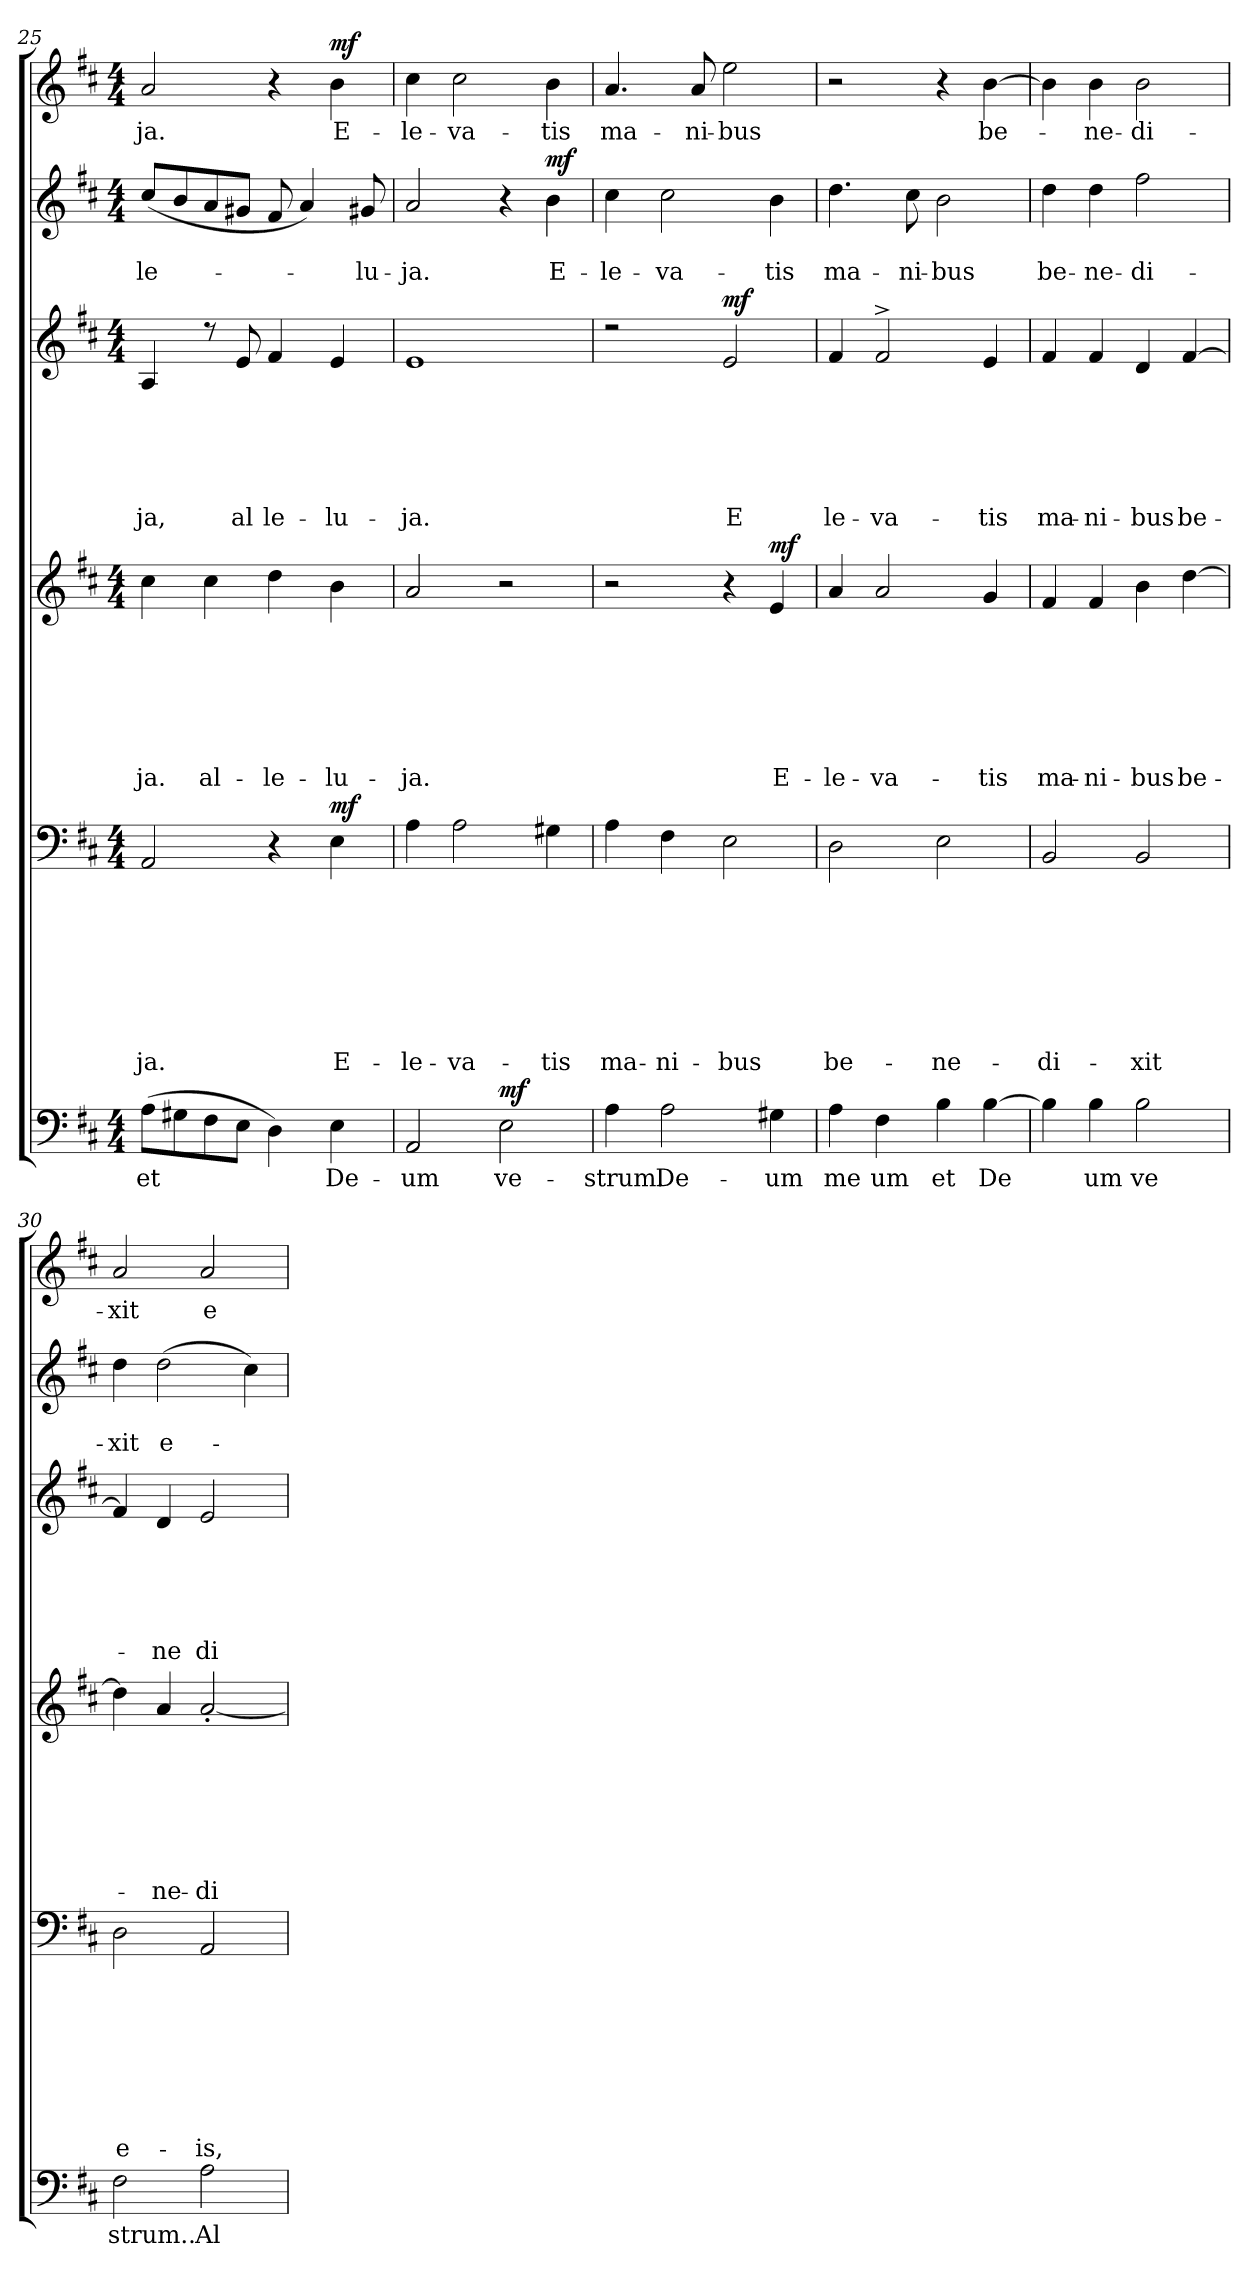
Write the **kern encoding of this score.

**kern	**text	**dynam	**kern	**text	**text	**text	**text	**text	**text	**text	**text	**dynam	**kern	**text	**text	**text	**text	**text	**text	**text	**dynam	**kern	**text	**text	**text	**text	**text	**dynam	**kern	**text	**text	**dynam	**kern	**text	**dynam
*part6	*part6	*part6	*part5	*part5	*part5	*part5	*part5	*part5	*part5	*part5	*part5	*part5	*part4	*part4	*part4	*part4	*part4	*part4	*part4	*part4	*part4	*part3	*part3	*part3	*part3	*part3	*part3	*part3	*part2	*part2	*part2	*part2	*part1	*part1	*part1
*staff6	*staff6	*staff6	*staff5	*staff5	*staff5	*staff5	*staff5	*staff5	*staff5	*staff5	*staff5	*staff5	*staff4	*staff4	*staff4	*staff4	*staff4	*staff4	*staff4	*staff4	*staff4	*staff3	*staff3	*staff3	*staff3	*staff3	*staff3	*staff3	*staff2	*staff2	*staff2	*staff2	*staff1	*staff1	*staff1
!!LO:LB:g=z
*clefF4	*	*	*clefF4	*	*	*	*	*	*	*	*	*	*clefG2	*	*	*	*	*	*	*	*	*clefG2	*	*	*	*	*	*	*clefG2	*	*	*	*clefG2	*	*
*	*	*	*	*	*	*	*	*	*	*	*	*	*ITrd7c12	*	*	*	*	*	*	*	*	*	*	*	*	*	*	*	*	*	*	*	*	*	*
*k[f#c#]	*	*	*k[f#c#]	*	*	*	*	*	*	*	*	*	*k[f#c#]	*	*	*	*	*	*	*	*	*k[f#c#]	*	*	*	*	*	*	*k[f#c#]	*	*	*	*k[f#c#]	*	*
*D:	*	*	*D:	*	*	*	*	*	*	*	*	*	*D:	*	*	*	*	*	*	*	*	*D:	*	*	*	*	*	*	*D:	*	*	*	*D:	*	*
*M4/4	*	*	*M4/4	*	*	*	*	*	*	*	*	*	*M4/4	*	*	*	*	*	*	*	*	*M4/4	*	*	*	*	*	*	*M4/4	*	*	*	*M4/4	*	*
=25	=25	=25	=25	=25	=25	=25	=25	=25	=25	=25	=25	=25	=25	=25	=25	=25	=25	=25	=25	=25	=25	=25	=25	=25	=25	=25	=25	=25	=25	=25	=25	=25	=25	=25	=25
!	!LO:LY:b	!	!	!	!	!	!	!	!	!	!LO:LY:b	!	!	!	!	!	!	!	!	!LO:LY:b	!	!	!	!	!	!	!LO:LY:b	!	!	!	!LO:LY:b	!	!	!LO:LY:b	!
*	*	*	*	*	*	*	*	*	*	*	*	*	*	*	*	*	*	*	*	*	*	*^	*	*	*	*	*	*	*	*	*	*	*	*	*
(>8A\L	et	.	2AA/	.	.	.	.	.	.	.	-ja.	.	4c#\	.	.	.	.	.	.	ja.	.	4A/	1ryy	.	.	.	.	ja,	.	(<8cc#/L	.	-le-	.	2a/	-ja.	.
8G#X\	.	.	.	.	.	.	.	.	.	.	.	.	.	.	.	.	.	.	.	.	.	.	.	.	.	.	.	.	.	8b/	.	.	.	.	.	.
!	!	!	!	!	!	!	!	!	!	!	!	!	!	!	!	!	!	!	!	!LO:LY:b	!	!	!	!	!	!	!	!	!	!	!	!	!	!	!	!
8F#\	.	.	.	.	.	.	.	.	.	.	.	.	4c#\	.	.	.	.	.	.	al-	.	8r	.	.	.	.	.	.	.	8a/	.	.	.	.	.	.
!	!	!	!	!	!	!	!	!	!	!	!	!	!	!	!	!	!	!	!	!	!	!	!	!	!	!	!	!LO:LY:b	!	!	!	!	!	!	!	!
8E\J	.	.	.	.	.	.	.	.	.	.	.	.	.	.	.	.	.	.	.	.	.	8e/	.	.	.	.	.	al	.	8g#X/J	.	.	.	.	.	.
!	!	!	!	!	!	!	!	!	!	!	!	!	!	!	!	!	!	!	!	!LO:LY:b	!	!	!	!	!	!	!	!LO:LY:b	!	!	!	!	!	!	!	!
4D\)	.	.	4r	.	.	.	.	.	.	.	.	.	4d\	.	.	.	.	.	.	-le-	.	4f#/	.	.	.	.	.	le-	.	8f#/	.	.	.	4r	.	.
.	.	.	.	.	.	.	.	.	.	.	.	.	.	.	.	.	.	.	.	.	.	.	.	.	.	.	.	.	.	4a/)	.	.	.	.	.	.
!	!LO:LY:b	!	!	!	!	!	!	!	!	!	!LO:LY:b	!LO:DY:a	!	!	!	!	!	!	!	!LO:LY:b	!	!	!	!	!	!	!	!LO:LY:b	!	!	!	!	!	!	!LO:LY:b	!LO:DY:a
4E\	De-	.	4E\	.	.	.	.	.	.	.	E-	mf	4B\	.	.	.	.	.	.	-lu-	.	4e/	.	.	.	.	.	-lu-	.	.	.	.	.	4b\	E-	mf
!	!	!	!	!	!	!	!	!	!	!	!	!	!	!	!	!	!	!	!	!	!	!	!	!	!	!	!	!	!	!	!	!LO:LY:b	!	!	!	!
.	.	.	.	.	.	.	.	.	.	.	.	.	.	.	.	.	.	.	.	.	.	.	.	.	.	.	.	.	.	8g#X/	.	-lu-	.	.	.	.
=26	=26	=26	=26	=26	=26	=26	=26	=26	=26	=26	=26	=26	=26	=26	=26	=26	=26	=26	=26	=26	=26	=26	=26	=26	=26	=26	=26	=26	=26	=26	=26	=26	=26	=26	=26	=26
!	!LO:LY:b	!	!	!	!	!	!	!	!	!	!LO:LY:b	!	!	!	!	!	!	!	!	!LO:LY:b	!	!	!	!	!	!	!	!LO:LY:b	!	!	!	!LO:LY:b	!	!	!LO:LY:b	!
2AA/	-um	.	4A\	.	.	.	.	.	.	.	-le-	.	2A/	.	.	.	.	.	.	-ja.	.	1e	1ryy	.	.	.	.	-ja.	.	2a/	.	-ja.	.	4cc#\	-le-	.
!	!	!	!	!	!	!	!	!	!	!	!LO:LY:b	!	!	!	!	!	!	!	!	!	!	!	!	!	!	!	!	!	!	!	!	!	!	!	!LO:LY:b	!
.	.	.	2A\	.	.	.	.	.	.	.	-va-	.	.	.	.	.	.	.	.	.	.	.	.	.	.	.	.	.	.	.	.	.	.	2cc#\	-va-	.
!	!LO:LY:b	!LO:DY:a	!	!	!	!	!	!	!	!	!	!	!	!	!	!	!	!	!	!	!	!	!	!	!	!	!	!	!	!	!	!	!	!	!	!
2E\	ve-	mf	.	.	.	.	.	.	.	.	.	.	2r	.	.	.	.	.	.	.	.	.	.	.	.	.	.	.	.	4r	.	.	.	.	.	.
!	!	!	!	!	!	!	!	!	!	!	!LO:LY:b	!	!	!	!	!	!	!	!	!	!	!	!	!	!	!	!	!	!	!	!	!LO:LY:b	!LO:DY:a	!	!LO:LY:b	!
.	.	.	4G#X\	.	.	.	.	.	.	.	-tis	.	.	.	.	.	.	.	.	.	.	.	.	.	.	.	.	.	.	4b\	.	E-	mf	4b\	-tis	.
=27	=27	=27	=27	=27	=27	=27	=27	=27	=27	=27	=27	=27	=27	=27	=27	=27	=27	=27	=27	=27	=27	=27	=27	=27	=27	=27	=27	=27	=27	=27	=27	=27	=27	=27	=27	=27
!	!LO:LY:b	!	!	!	!	!	!	!	!	!	!LO:LY:b	!	!	!	!	!	!	!	!	!	!	!	!	!	!	!	!	!	!	!	!	!LO:LY:b	!	!	!LO:LY:b	!
4A\	-strum.	.	4A\	.	.	.	.	.	.	.	ma-	.	2r	.	.	.	.	.	.	.	.	2r	1ryy	.	.	.	.	.	.	4cc#\	.	-le-	.	4.a/	ma-	.
!	!LO:LY:b	!	!	!	!	!	!	!	!	!	!LO:LY:b	!	!	!	!	!	!	!	!	!	!	!	!	!	!	!	!	!	!	!	!	!LO:LY:b	!	!	!	!
2A\	De-	.	4F#\	.	.	.	.	.	.	.	-ni-	.	.	.	.	.	.	.	.	.	.	.	.	.	.	.	.	.	.	2cc#\	.	-va-	.	.	.	.
!	!	!	!	!	!	!	!	!	!	!	!	!	!	!	!	!	!	!	!	!	!	!	!	!	!	!	!	!	!	!	!	!	!	!	!LO:LY:b	!
.	.	.	.	.	.	.	.	.	.	.	.	.	.	.	.	.	.	.	.	.	.	.	.	.	.	.	.	.	.	.	.	.	.	8a/	-ni-	.
!	!	!	!	!	!	!	!	!	!	!	!LO:LY:b	!	!	!	!	!	!	!	!	!	!	!	!	!	!	!	!	!LO:LY:b	!LO:DY:a	!	!	!	!	!	!LO:LY:b	!
.	.	.	2E\	.	.	.	.	.	.	.	-bus	.	4r	.	.	.	.	.	.	.	.	2e/	.	.	.	.	.	E	mf	.	.	.	.	2ee\	-bus	.
!	!LO:LY:b	!	!	!	!	!	!	!	!	!	!	!	!	!	!	!	!	!	!	!LO:LY:b	!LO:DY:a	!	!	!	!	!	!	!	!	!	!	!LO:LY:b	!	!	!	!
4G#X\	-um	.	.	.	.	.	.	.	.	.	.	.	4E/	.	.	.	.	.	.	E-	mf	.	.	.	.	.	.	.	.	4b\	.	-tis	.	.	.	.
=28	=28	=28	=28	=28	=28	=28	=28	=28	=28	=28	=28	=28	=28	=28	=28	=28	=28	=28	=28	=28	=28	=28	=28	=28	=28	=28	=28	=28	=28	=28	=28	=28	=28	=28	=28	=28
!	!LO:LY:b	!	!	!	!	!	!	!	!	!	!LO:LY:b	!	!	!	!	!	!	!	!	!LO:LY:b	!	!	!	!	!	!	!	!LO:LY:b	!	!	!	!LO:LY:b	!	!	!	!
4A\	me	.	2D\	.	.	.	.	.	.	.	be-	.	4A/	.	.	.	.	.	.	-le-	.	4f#/	1ryy	.	.	.	.	le-	.	4.dd\	.	ma-	.	2r	.	.
!	!LO:LY:b	!	!	!	!	!	!	!	!	!	!	!	!	!	!	!	!	!	!	!LO:LY:b	!	!	!	!	!	!	!	!LO:LY:b	!	!	!	!	!	!	!	!
4F#\	um	.	.	.	.	.	.	.	.	.	.	.	2A/	.	.	.	.	.	.	-va-	.	2f#^</	.	.	.	.	.	-va-	.	.	.	.	.	.	.	.
!	!	!	!	!	!	!	!	!	!	!	!	!	!	!	!	!	!	!	!	!	!	!	!	!	!	!	!	!	!	!	!	!LO:LY:b	!	!	!	!
.	.	.	.	.	.	.	.	.	.	.	.	.	.	.	.	.	.	.	.	.	.	.	.	.	.	.	.	.	.	8cc#\	.	-ni-	.	.	.	.
!	!LO:LY:b	!	!	!	!	!	!	!	!	!	!LO:LY:b	!	!	!	!	!	!	!	!	!	!	!	!	!	!	!	!	!	!	!	!	!LO:LY:b	!	!	!	!
4B\	et	.	2E\	.	.	.	.	.	.	.	-ne-	.	.	.	.	.	.	.	.	.	.	.	.	.	.	.	.	.	.	2b\	.	-bus	.	4r	.	.
!	!LO:LY:b	!	!	!	!	!	!	!	!	!	!	!	!	!	!	!	!	!	!	!LO:LY:b	!	!	!	!	!	!	!	!LO:LY:b	!	!	!	!	!	!	!LO:LY:b	!
[>4B\	De	.	.	.	.	.	.	.	.	.	.	.	4G/	.	.	.	.	.	.	-tis	.	4e/	.	.	.	.	.	-tis	.	.	.	.	.	[>4b\	be-	.
=29	=29	=29	=29	=29	=29	=29	=29	=29	=29	=29	=29	=29	=29	=29	=29	=29	=29	=29	=29	=29	=29	=29	=29	=29	=29	=29	=29	=29	=29	=29	=29	=29	=29	=29	=29	=29
!	!	!	!	!	!	!	!	!	!	!	!LO:LY:b	!	!	!	!	!	!	!	!	!LO:LY:b	!	!	!	!	!	!	!	!LO:LY:b	!	!	!	!LO:LY:b	!	!	!	!
4B\]	.	.	2BB/	.	.	.	.	.	.	.	-di-	.	4F#/	.	.	.	.	.	.	ma-	.	4f#/	1ryy	.	.	.	.	ma-	.	4dd\	.	be-	.	4b\]	.	.
!	!LO:LY:b	!	!	!	!	!	!	!	!	!	!	!	!	!	!	!	!	!	!	!LO:LY:b	!	!	!	!	!	!	!	!LO:LY:b	!	!	!	!LO:LY:b	!	!	!LO:LY:b	!
4B\	um	.	.	.	.	.	.	.	.	.	.	.	4F#/	.	.	.	.	.	.	-ni-	.	4f#/	.	.	.	.	.	-ni-	.	4dd\	.	-ne-	.	4b\	-ne-	.
!	!LO:LY:b	!	!	!	!	!	!	!	!	!	!LO:LY:b	!	!	!	!	!	!	!	!	!LO:LY:b	!	!	!	!	!	!	!	!LO:LY:b	!	!	!	!LO:LY:b	!	!	!LO:LY:b	!
2B\	ve	.	2BB/	.	.	.	.	.	.	.	-xit	.	4B\	.	.	.	.	.	.	-bus	.	4d/	.	.	.	.	.	-bus	.	2ff#\	.	-di-	.	2b\	-di-	.
!	!	!	!	!	!	!	!	!	!	!	!	!	!	!	!	!	!	!	!	!LO:LY:b	!	!	!	!	!	!	!	!LO:LY:b	!	!	!	!	!	!	!	!
.	.	.	.	.	.	.	.	.	.	.	.	.	[>4d\	.	.	.	.	.	.	be-	.	[<4f#/	.	.	.	.	.	be-	.	.	.	.	.	.	.	.
=30	=30	=30	=30	=30	=30	=30	=30	=30	=30	=30	=30	=30	=30	=30	=30	=30	=30	=30	=30	=30	=30	=30	=30	=30	=30	=30	=30	=30	=30	=30	=30	=30	=30	=30	=30	=30
!	!LO:LY:b	!	!	!	!	!	!	!	!	!	!LO:LY:b	!	!	!	!	!	!	!	!	!	!	!	!	!	!	!	!	!	!	!	!	!LO:LY:b	!	!	!LO:LY:b	!
2F#\	strum..	.	2D\	.	.	.	.	.	.	.	e-	.	4d\]	.	.	.	.	.	.	.	.	4f#/]	1ryy	.	.	.	.	.	.	4dd\	.	-xit	.	2a/	-xit	.
!	!	!	!	!	!	!	!	!	!	!	!	!	!	!	!	!	!	!	!	!LO:LY:b	!	!	!	!	!	!	!	!LO:LY:b	!	!	!	!LO:LY:b	!	!	!	!
.	.	.	.	.	.	.	.	.	.	.	.	.	4A/	.	.	.	.	.	.	-ne-	.	4d/	.	.	.	.	.	-ne	.	(>2dd\	.	e-	.	.	.	.
!	!LO:LY:b	!	!	!	!	!	!	!	!	!	!LO:LY:b	!	!	!	!	!	!	!	!	!LO:LY:b	!	!	!	!	!	!	!	!LO:LY:b	!	!	!	!	!	!	!LO:LY:b	!
2A\	Al-	.	2AA/	.	.	.	.	.	.	.	-is,	.	[<2A'>/	.	.	.	.	.	.	-di-	.	2e/	.	.	.	.	.	di-	.	.	.	.	.	2a/	e-	.
.	.	.	.	.	.	.	.	.	.	.	.	.	.	.	.	.	.	.	.	.	.	.	.	.	.	.	.	.	.	4cc#\)	.	.	.	.	.	.
*	*	*	*	*	*	*	*	*	*	*	*	*	*	*	*	*	*	*	*	*	*	*v	*v	*	*	*	*	*	*	*	*	*	*	*	*	*
=	=	=	=	=	=	=	=	=	=	=	=	=	=	=	=	=	=	=	=	=	=	=	=	=	=	=	=	=	=	=	=	=	=	=	=
*-	*-	*-	*-	*-	*-	*-	*-	*-	*-	*-	*-	*-	*-	*-	*-	*-	*-	*-	*-	*-	*-	*-	*-	*-	*-	*-	*-	*-	*-	*-	*-	*-	*-	*-	*-
